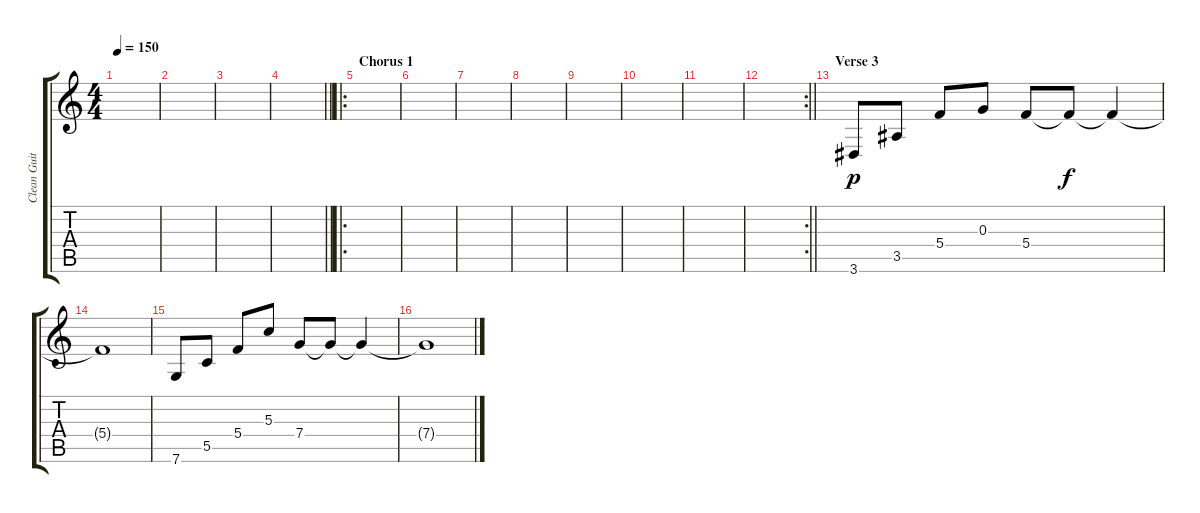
\track ("Clean Guitar 1" "Clean Guit") {instrument electricguitarclean}
\staff {score tabs}
\tuning (E4 C4 G3 C3 G2 C2) {hide}
\ts (4 4)
\tempo 150
\clef g2
\ks c
|
|
|
\barLineRight lightlight
|
\ro
\section ("" "Chorus 1")
|
|
|
|
|
|
|
\rc 2
\barLineRight lightlight
|
\section ("" "Verse 3")
3.6.8{dy p} 3.5.8 5.4.8 0.3.8 5.4.8 5.4{t}.8{dy f} 5.4{t}.4 |
5.4{t}.1 |
7.6.8 5.5.8 5.4.8 5.3.8 7.4.8 7.4{t}.8 7.4{t}.4 |
7.4{t}.1
